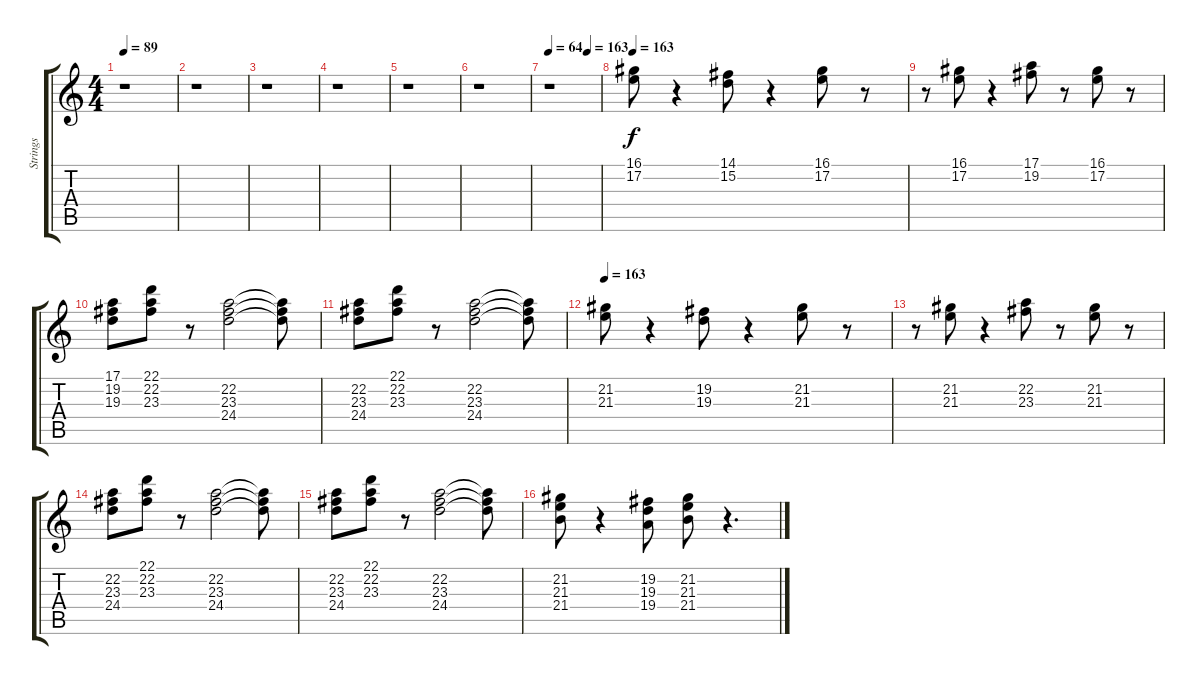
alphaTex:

\track ("Strings" "Strings") {instrument stringensemble1}
\staff {score tabs}
\tuning (E4 B3 G3 D3 A2 E2) {hide}
\ts (4 4)
\tempo 89
\clef g2
\ks c
r.1{dy f} |
r.1 |
r.1 |
r.1 |
r.1 |
r.1 |
\tempo 64
\tempo (163 0.75)
r.1 |
\tempo 163
(16.1 17.2).8 r.4 (14.1 15.2).8 r.4 (16.1 17.2).8 r.8 |
r.8 (16.1 17.2).8 r.4 (17.1 19.2).8 r.8 (16.1 17.2).8 r.8 |
(17.1 19.2 19.3).8 (22.1 22.2 23.3).8 r.8 (22.2 23.3 24.4).2 (22.2{t} 23.3{t} 24.4{t}).8 |
(22.2 23.3 24.4).8 (22.1 22.2 23.3).8 r.8 (22.2 23.3 24.4).2 (22.2{t} 23.3{t} 24.4{t}).8 |
\tempo 163
(21.2 21.3).8 r.4 (19.2 19.3).8 r.4 (21.2 21.3).8 r.8 |
r.8 (21.2 21.3).8 r.4 (22.2 23.3).8 r.8 (21.2 21.3).8 r.8 |
(22.2 23.3 24.4).8 (22.1 22.2 23.3).8 r.8 (22.2 23.3 24.4).2 (22.2{t} 23.3{t} 24.4{t}).8 |
(22.2 23.3 24.4).8 (22.1 22.2 23.3).8 r.8 (22.2 23.3 24.4).2 (22.2{t} 23.3{t} 24.4{t}).8 |
(21.2 21.3 21.4).8 r.4 (19.2 19.3 19.4).8 (21.2 21.3 21.4).8 r.4{d}
